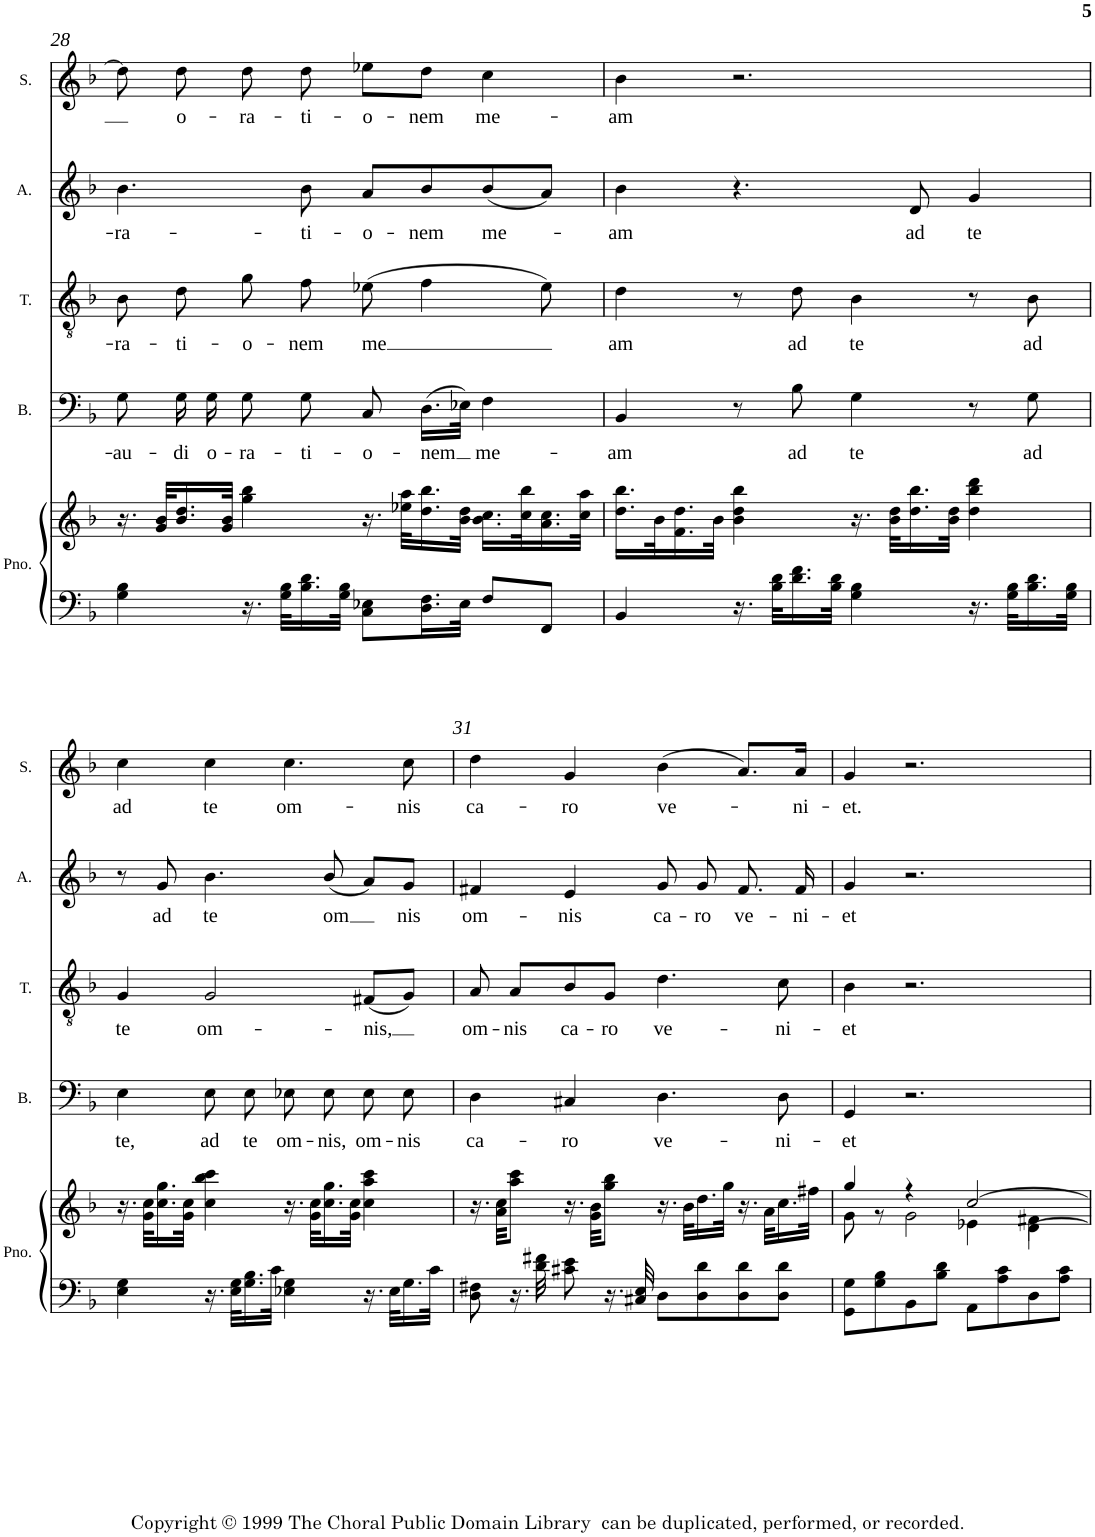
**kern	**kern	**kern	**text	**kern	**text	**kern	**text	**kern	**text
*part5	*part5	*part4	*part4	*part3	*part3	*part2	*part2	*part1	*part1
*staff6	*staff5	*staff4	*staff4	*staff3	*staff3	*staff2	*staff2	*staff1	*staff1
*I"Piano	*	*I"Bass	*	*I"Tenor	*	*I"Alto	*	*I"Soprano	*
*I'Pno.	*	*I'B.	*	*I'T.	*	*I'A.	*	*I'S.	*
!!LO:PB:g=z
*clefF4	*clefG2	*clefF4	*	*clefGv2	*	*clefG2	*	*clefG2	*
*k[b-]	*k[b-]	*k[b-]	*	*k[b-]	*	*k[b-]	*	*k[b-]	*
*F:	*F:	*F:	*	*F:	*	*F:	*	*F:	*
*M4/4	*M4/4	*M4/4	*	*M4/4	*	*M4/4	*	*M4/4	*
*met(c)	*met(c)	*met(c)	*	*met(c)	*	*met(c)	*	*met(c)	*
=28	=28	=28	=28	=28	=28	=28	=28	=28	=28
!	!	!	!LO:LY:b	!	!LO:LY:b	!	!LO:LY:b	!	!
4G\ 4B-\	16.r	8G\	-au-	8B-\	-ra-	4.b-\	ra-	8dd\]	.
.	32g/ 32b-/KLL	.	.	.	.	.	.	.	.
!	!	!	!LO:LY:b	!	!LO:LY:b	!	!	!	!LO:LY:b
.	16.b-/ 16.dd/	16G\	-di	8d\	-ti-	.	.	8dd\	o-
!	!	!	!LO:LY:b	!	!	!	!	!	!
.	.	16G\	o-	.	.	.	.	.	.
.	32g/ 32b-/JJk	.	.	.	.	.	.	.	.
!	!	!	!LO:LY:b	!	!LO:LY:b	!	!	!	!LO:LY:b
16.r	4gg\ 4bb-\	8G\	-ra-	8g\	-o-	.	.	8dd\	-ra-
32G\ 32B-\KLL	.	.	.	.	.	.	.	.	.
!	!	!	!LO:LY:b	!	!LO:LY:b	!	!LO:LY:b	!	!LO:LY:b
16.B-\ 16.d\	.	8G\	-ti-	8f\	-nem	8b-\	-ti-	8dd\	-ti-
32G\ 32B-\JJk	.	.	.	.	.	.	.	.	.
!	!	!	!LO:LY:b	!	!LO:LY:b	!	!LO:LY:b	!	!LO:LY:b
8C\ 8E-X\L	16.r	8C/	-o-	(>8e-X\	me	8a/L	-o-	8ee-X\L	-o-
.	32ee-X\ 32aa\KLL	.	.	.	.	.	.	.	.
!	!	!	!LO:LY:b	!	!	!	!LO:LY:b	!	!LO:LY:b
16.D\ 16.F\L	16.dd\ 16.bb-\	(>16.D\LL	-nem	4f\	.	8b-/	-nem	8dd\J	-nem
32E-\JJk	32b-\ 32dd\JJk	32E-X\JJk)	.	.	.	.	.	.	.
!	!	!	!LO:LY:b	!	!	!	!LO:LY:b	!	!LO:LY:b
8F/L	16.b-\ 16.cc\LL	4F\	me-	.	.	(<8b-/	-me-	4cc\	me-
.	32cc\ 32bb-\K	.	.	.	.	.	.	.	.
8FF/J	16.a\ 16.cc\	.	.	8e-\)	.	8a/J)	.	.	.
.	32cc\ 32aa\JJk	.	.	.	.	.	.	.	.
=29	=29	=29	=29	=29	=29	=29	=29	=29	=29
!	!	!	!LO:LY:b	!	!LO:LY:b	!	!LO:LY:b	!	!LO:LY:b
4BB-/	16.dd\ 16.bb-\LL	4BB-/	-am	4d\	am	4b-\	am	4b-\	-am
.	32b-\K	.	.	.	.	.	.	.	.
.	16.f\ 16.dd\	.	.	.	.	.	.	.	.
.	32b-\JJk	.	.	.	.	.	.	.	.
16.r	4b-\ 4dd\ 4bb-\	8r	.	8r	.	4.r	.	2.r	.
32B-\ 32d\KLL	.	.	.	.	.	.	.	.	.
!	!	!	!LO:LY:b	!	!LO:LY:b	!	!	!	!
16.d\ 16.f\	.	8B-\	ad	8d\	ad	.	.	.	.
32B-\ 32d\JJk	.	.	.	.	.	.	.	.	.
!	!	!	!LO:LY:b	!	!LO:LY:b	!	!	!	!
4G\ 4B-\	16.r	4G\	te	4B-\	te	.	.	.	.
.	32b-\ 32dd\KLL	.	.	.	.	.	.	.	.
!	!	!	!	!	!	!	!LO:LY:b	!	!
.	16.dd\ 16.bb-\	.	.	.	.	8d/	ad	.	.
.	32b-\ 32dd\JJk	.	.	.	.	.	.	.	.
!	!	!	!	!	!	!	!LO:LY:b	!	!
16.r	4dd\ 4bb-\ 4ddd\	8r	.	8r	.	4g/	te	.	.
32G\ 32B-\KLL	.	.	.	.	.	.	.	.	.
!	!	!	!LO:LY:b	!	!LO:LY:b	!	!	!	!
16.B-\ 16.d\	.	8G\	ad	8B-\	ad	.	.	.	.
32G\ 32B-\JJk	.	.	.	.	.	.	.	.	.
!!LO:LB:g=z
=30	=30	=30	=30	=30	=30	=30	=30	=30	=30
!	!	!	!LO:LY:b	!	!LO:LY:b	!	!	!	!LO:LY:b
4E\ 4G\	16.r	4E\	te,	4G/	te	8r	.	4cc\	ad
.	32g\ 32cc\KLL	.	.	.	.	.	.	.	.
!	!	!	!	!	!	!	!LO:LY:b	!	!
.	16.cc\ 16.gg\	.	.	.	.	8g/	ad	.	.
.	32g\ 32cc\JJk	.	.	.	.	.	.	.	.
!	!	!	!LO:LY:b	!	!LO:LY:b	!	!LO:LY:b	!	!LO:LY:b
16.r	4cc\ 4bb-\ 4ccc\	8E\	ad	2G/	om-	4.b-\	te	4cc\	te
32E\ 32G\KLL	.	.	.	.	.	.	.	.	.
!	!	!	!LO:LY:b	!	!	!	!	!	!
16.G\ 16.B-\	.	8E\	te	.	.	.	.	.	.
32c\JJk	.	.	.	.	.	.	.	.	.
!	!	!	!LO:LY:b	!	!	!	!	!	!LO:LY:b
4E-X\ 4G\	16.r	8E-X\	om-	.	.	.	.	4.cc\	om-
.	32g\ 32cc\KLL	.	.	.	.	.	.	.	.
!	!	!	!LO:LY:b	!	!	!	!LO:LY:b	!	!
.	16.cc\ 16.gg\	8E-\	-nis,	.	.	(<8b-/	om	.	.
.	32g\ 32cc\JJk	.	.	.	.	.	.	.	.
!	!	!	!LO:LY:b	!	!LO:LY:b	!	!	!	!
16.r	4cc\ 4aa\ 4ccc\	8E-\	om-	(<8F#X/L	-nis,	8a/L)	.	.	.
32E-\KLL	.	.	.	.	.	.	.	.	.
!	!	!	!LO:LY:b	!	!	!	!LO:LY:b	!	!LO:LY:b
16.G\	.	8E-\	-nis	8G/J)	.	8g/J	nis	8cc\	-nis
32c\JJk	.	.	.	.	.	.	.	.	.
=31	=31	=31	=31	=31	=31	=31	=31	=31	=31
!	!	!	!LO:LY:b	!	!LO:LY:b	!	!LO:LY:b	!	!LO:LY:b
8D\ 8F#X\	16.r	4D\	ca-	8A/	om-	4f#X/	om-	4dd\	ca-
.	32a\ 32cc\KKL	.	.	.	.	.	.	.	.
!	!	!	!	!	!LO:LY:b	!	!	!	!
16.r	8aa\ 8ccc\J	.	.	8A/L	-nis	.	.	.	.
32d\ 32f#X\	.	.	.	.	.	.	.	.	.
!	!	!	!LO:LY:b	!	!LO:LY:b	!	!LO:LY:b	!	!LO:LY:b
8c#X\ 8e\	16.r	4C#X/	-ro	8B-/	ca-	4e/	-nis	4g/	-ro
.	32g\ 32b-\KKL	.	.	.	.	.	.	.	.
!	!	!	!	!	!LO:LY:b	!	!	!	!
16.r	8gg\ 8bb-\J	.	.	8G/J	ro	.	.	.	.
32C#X/ 32E/	.	.	.	.	.	.	.	.	.
!	!	!	!LO:LY:b	!	!LO:LY:b	!	!LO:LY:b	!	!LO:LY:b
8D\L	16.r	4.D\	ve-	4.d\	-ve-	8g/	ca-	(>4b-\	ve-
.	32b-\KLL	.	.	.	.	.	.	.	.
!	!	!	!	!	!	!	!LO:LY:b	!	!
8D\ 8d\	16.dd\	.	.	.	.	8g/	-ro	.	.
.	32gg\JJk	.	.	.	.	.	.	.	.
!	!	!	!	!	!	!	!LO:LY:b	!	!
8D\ 8d\	16.r	.	.	.	.	8.f#/	ve-	8.a/L)	.
.	32a\KLL	.	.	.	.	.	.	.	.
!	!	!	!LO:LY:b	!	!LO:LY:b	!	!	!	!
8D\ 8d\J	16.cc\	8D\	-ni-	8c\	-ni-	.	.	.	.
!	!	!	!	!	!	!	!LO:LY:b	!	!LO:LY:b
.	.	.	.	.	.	16f#/	-ni-	16a/Jk	-ni-
.	32ff#X\JJk	.	.	.	.	.	.	.	.
=32	=32	=32	=32	=32	=32	=32	=32	=32	=32
*	*^	*	*	*	*	*	*	*	*
*	*	*^	*	*	*	*	*	*	*	*
*	*	*	*^	*	*	*	*	*	*	*	*
!	!	!	!	!	!	!LO:LY:b	!	!LO:LY:b	!	!LO:LY:b	!	!LO:LY:b
8GG\ 8G\L	4gg/	8g\	2.ryy	2ryy	4GG/	-et	4B-\	-et	4g/	-et	4g/	-et.
8G\ 8B-\	.	8r	.	.	.	.	.	.	.	.	.	.
8BB-\	4r	2g\	.	.	2.r	.	2.r	.	2.r	.	2.r	.
8B-\ 8d\J	.	.	.	.	.	.	.	.	.	.	.	.
8AA\L	[2cc/	.	.	4e-X\	.	.	.	.	.	.	.	.
8A\ 8c\	.	.	.	.	.	.	.	.	.	.	.	.
8D\	.	[>4d\	4f#X\	4ryy	.	.	.	.	.	.	.	.
8A\ 8c\J	.	.	.	.	.	.	.	.	.	.	.	.
*	*v	*v	*v	*v	*	*	*	*	*	*	*	*
=	=	=	=	=	=	=	=	=	=
*-	*-	*-	*-	*-	*-	*-	*-	*-	*-
